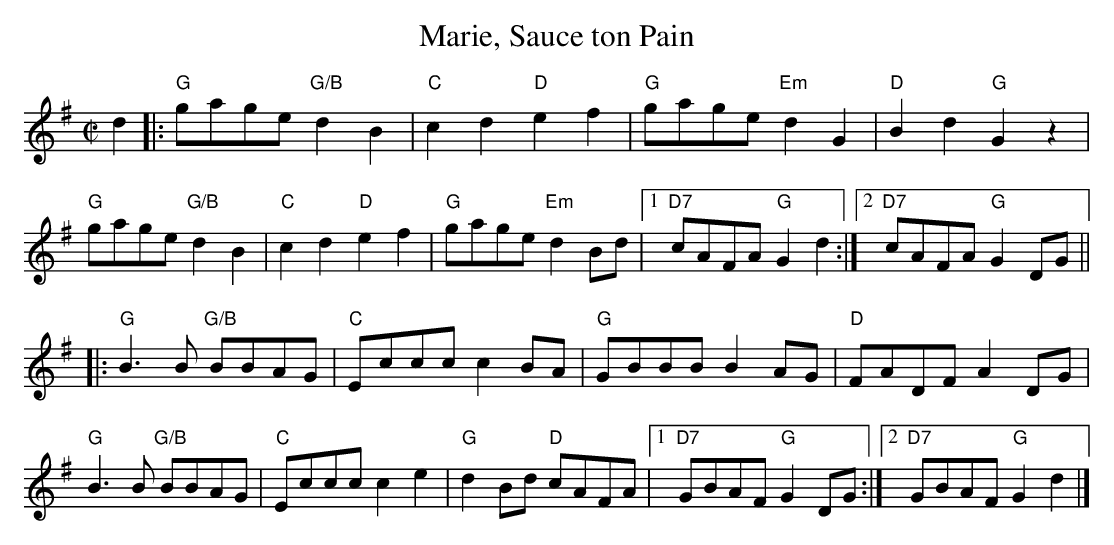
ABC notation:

X:1
T:Marie, Sauce ton Pain
M:C|
L:1/8
K:G
d2|:"G"gage "G/B"d2B2|"C"c2d2 "D"e2f2|"G"gage "Em"d2G2|"D"B2d2"G"G2z2|
"G"gage "G/B"d2B2|"C"c2d2"D"e2f2|"G"gage "Em"d2 Bd|1 "D7"cAFA "G"G2d2:|2 "D7"cAFA "G"G2 DG||
|:"G"B3B "G/B"BBAG|"C"Eccc c2 BA|"G"GBBB B2 AG|"D"FADF A2 DG|
"G"B3B "G/B"BBAG|"C"Eccc c2e2|"G"d2 Bd "D"cAFA|1"D7" GBAF "G"G2 DG:|2"D7" GBAF "G"G2d2|]
